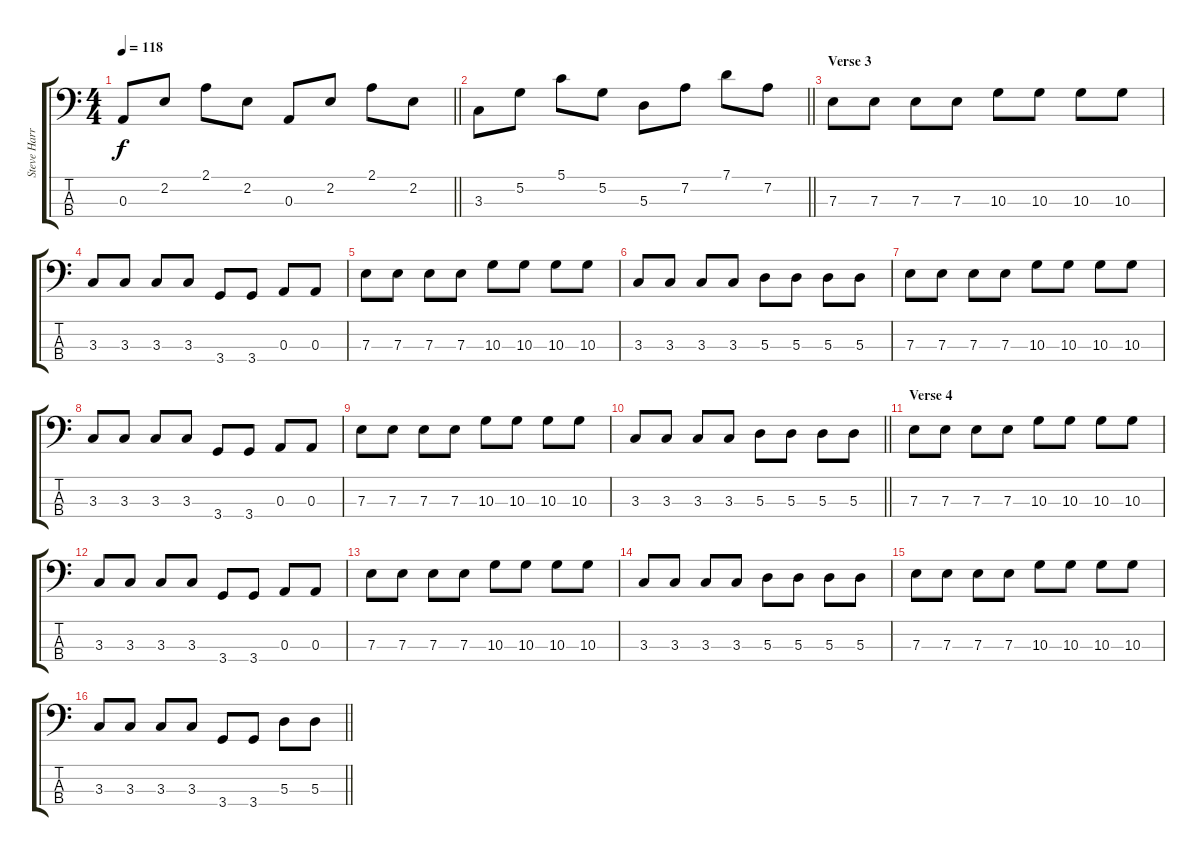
\track ("Steve Harris" "Steve Harr") {instrument electricbassfinger}
\staff {score tabs}
\tuning (G2 D2 A1 E1) {hide}
\ts (4 4)
\tempo 118
\clef f4
\barLineRight lightlight
\ks c
0.3.8{dy f} 2.2.8 2.1.8 2.2.8 0.3.8 2.2.8 2.1.8 2.2.8 |
\barLineRight lightlight
3.3.8 5.2.8 5.1.8 5.2.8 5.3.8 7.2.8 7.1.8 7.2.8 |
\section ("" "Verse 3")
7.3.8 7.3.8 7.3.8 7.3.8 10.3.8 10.3.8 10.3.8 10.3.8 |
3.3.8 3.3.8 3.3.8 3.3.8 3.4.8 3.4.8 0.3.8 0.3.8 |
7.3.8 7.3.8 7.3.8 7.3.8 10.3.8 10.3.8 10.3.8 10.3.8 |
3.3.8 3.3.8 3.3.8 3.3.8 5.3.8 5.3.8 5.3.8 5.3.8 |
7.3.8 7.3.8 7.3.8 7.3.8 10.3.8 10.3.8 10.3.8 10.3.8 |
3.3.8 3.3.8 3.3.8 3.3.8 3.4.8 3.4.8 0.3.8 0.3.8 |
7.3.8 7.3.8 7.3.8 7.3.8 10.3.8 10.3.8 10.3.8 10.3.8 |
\barLineRight lightlight
3.3.8 3.3.8 3.3.8 3.3.8 5.3.8 5.3.8 5.3.8 5.3.8 |
\section ("" "Verse 4")
7.3.8 7.3.8 7.3.8 7.3.8 10.3.8 10.3.8 10.3.8 10.3.8 |
3.3.8 3.3.8 3.3.8 3.3.8 3.4.8 3.4.8 0.3.8 0.3.8 |
7.3.8 7.3.8 7.3.8 7.3.8 10.3.8 10.3.8 10.3.8 10.3.8 |
3.3.8 3.3.8 3.3.8 3.3.8 5.3.8 5.3.8 5.3.8 5.3.8 |
7.3.8 7.3.8 7.3.8 7.3.8 10.3.8 10.3.8 10.3.8 10.3.8 |
\barLineRight lightlight
3.3.8 3.3.8 3.3.8 3.3.8 3.4.8 3.4.8 5.3.8 5.3.8
